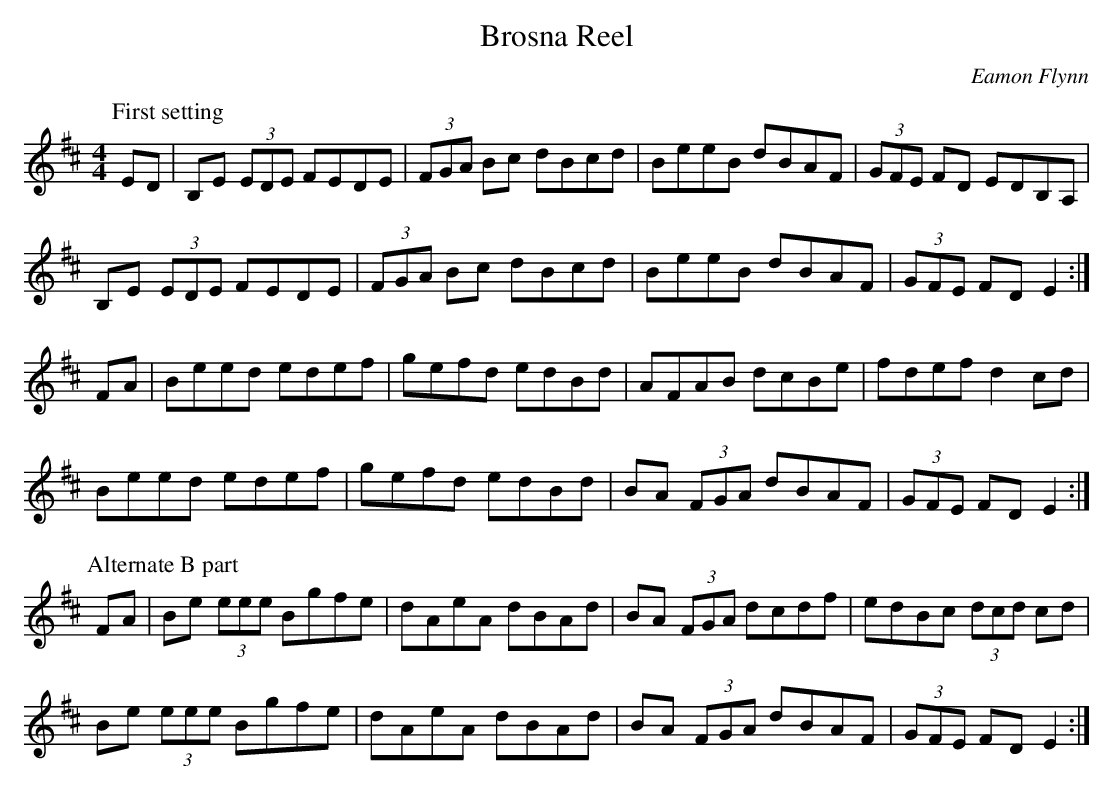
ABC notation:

X:1
T: Brosna Reel
C: Eamon Flynn
M: 4/4
L: 1/8
K: Edor
P: First setting
ED | B,E (3EDE FEDE | (3FGA Bc dBcd | BeeB dBAF |\
(3GFE FD EDB,A, |
B,E (3EDE FEDE | (3FGA Bc dBcd | BeeB dBAF |\
(3GFE FD E2 :|
FA | Beed edef | gefd edBd | AFAB dcBe | fdef d2 cd |
Beed edef | gefd edBd | BA (3FGA dBAF | (3GFE FD E2 :|
W:
P: Alternate B part
FA | Be (3eee Bgfe | dAeA dBAd | BA (3FGA dcdf |\
edBc (3dcd cd |
Be (3eee Bgfe | dAeA dBAd | BA (3FGA dBAF |\
(3GFE FD E2 :|
